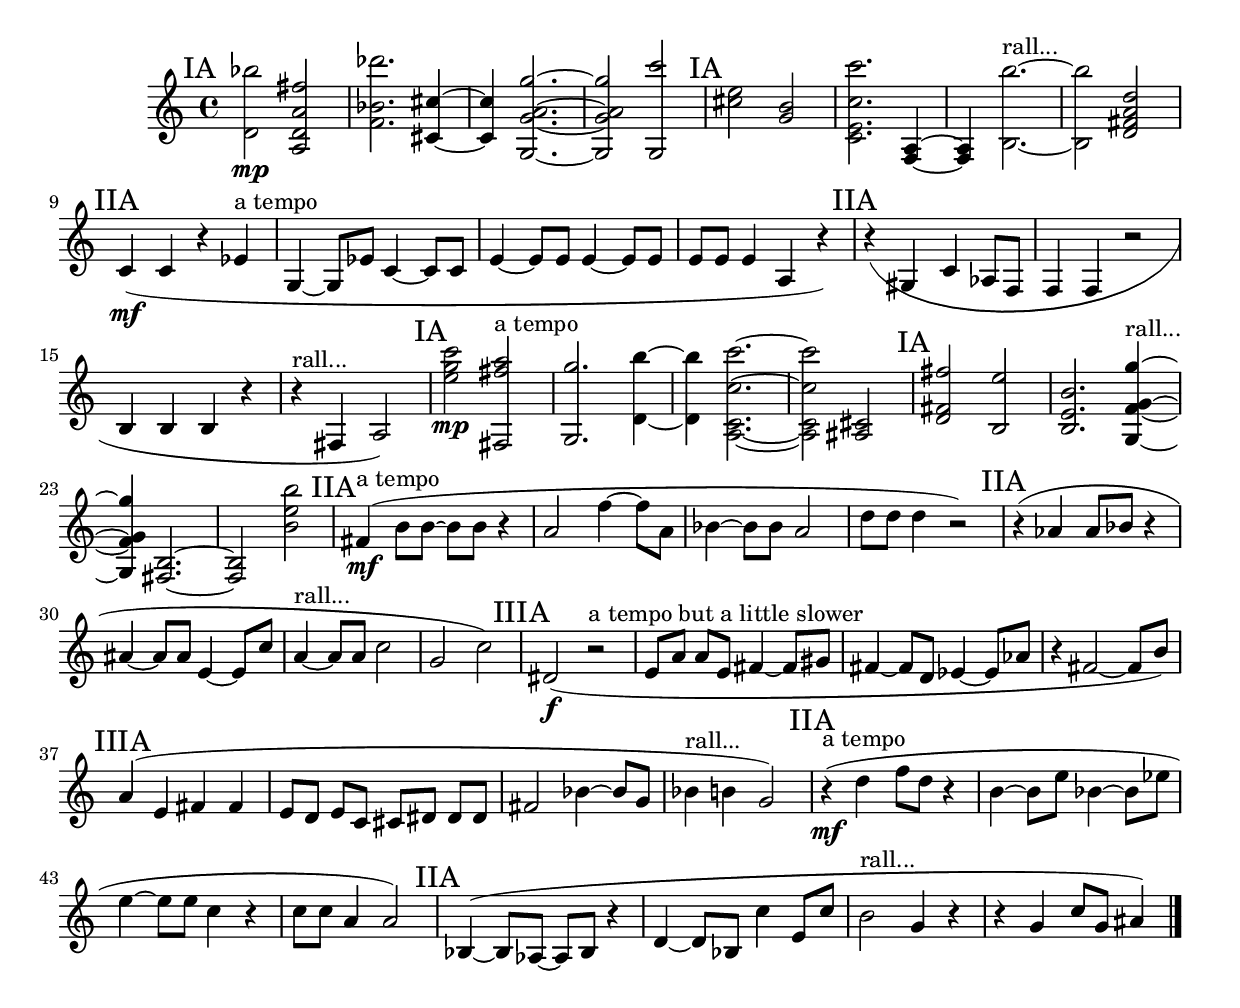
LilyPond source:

\new Voice {

|
\time 4/4
\mark "IA"
<d' bes'' >2 \mp
<fis'' d' a a' >2
|
<des''' f' bes' >2.
<cis'' cis' >4~
|
<cis'' cis' >4
<g a' g' g'' >2.~
|
<g a' g' g'' >2
<c''' g >2
|
\mark "IA"
<e'' cis'' >2
<g' b' >2
|
<e' c' c'' c''' >2.
<f a >4~
|
<f a >4
<b'' b >2.~ ^"rall..."
|
<b'' b >2
<fis' d' a' d'' >2
|
\mark "IIA"
<c' >4( \mf
<c' >4
r4
<ees' >4 ^"a tempo"
|
<g >4~
<g >8[
<ees' >8]
<c' >4~
<c' >8[
<c' >8]
|
<e' >4~
<e' >8[
<e' >8]
<e' >4~
<e' >8[
<e' >8]
|
<e' >8[
<e' >8]
<e' >4
<a >4
r4)
|
\mark "IIA"
r4(
<gis >4
<c' >4
<aes >8[
<f >8]
|
<f >4
<f >4
r2
|
<b >4
<b >4
<b >4
r4
|
r4 ^"rall..."
<fis >4
<a >2)
|
\mark "IA"
<g'' e'' c''' >2 \mp
<a'' fis fis'' >2 ^"a tempo"
|
<g g'' >2.
<d' b'' >4~
|
<d' b'' >4
<a c'' c''' c' >2.~
|
<a c'' c''' c' >2
<cis' ais >2
|
\mark "IA"
<fis'' fis' d' >2
<e'' b >2
|
<e' b b' >2.
<g f' g'' g' >4~ ^"rall..."
|
<g f' g'' g' >4
<fis b >2.~
|
<fis b >2
<b'' e'' b' >2
|
\mark "IIA"
<fis' >4( ^"a tempo" \mf
<b' >8[
<b' >8~]
<b' >8[
<b' >8]
r4
|
<a' >2
<f'' >4~
<f'' >8[
<a' >8]
|
<bes' >4~
<bes' >8[
<bes' >8]
<a' >2
|
<d'' >8[
<d'' >8]
<d'' >4
r2)
|
\mark "IIA"
r4(
<aes' >4
<aes' >8[
<bes' >8]
r4
|
<ais' >4~
<ais' >8[
<ais' >8]
<e' >4~
<e' >8[
<c'' >8]
|
<a' >4~ ^"rall..."
<a' >8[
<a' >8]
<c'' >2
|
<g' >2
<c'' >2)
|
\mark "IIIA"
<dis' >2( \f
r2 ^"a tempo but a little slower"
|
<e' >8[
<a' >8]
<a' >8[
<e' >8]
<fis' >4~
<fis' >8[
<gis' >8]
|
<fis' >4~
<fis' >8[
<d' >8]
<ees' >4~
<ees' >8[
<aes' >8]
|
r4
<fis' >2~
<fis' >8[
<b' >8])
|
\mark "IIIA"
<a' >4(
<e' >4
<fis' >4
<fis' >4
|
<e' >8[
<d' >8]
<e' >8[
<c' >8]
<cis' >8[
<dis' >8]
<dis' >8[
<dis' >8]
|
<fis' >2
<bes' >4~
<bes' >8[
<g' >8]
|
<bes' >4 ^"rall..."
<b' >4
<g' >2)
|
\mark "IIA"
r4( ^"a tempo" \mf
<d'' >4
<f'' >8[
<d'' >8]
r4
|
<b' >4~
<b' >8[
<e'' >8]
<bes' >4~
<bes' >8[
<ees'' >8]
|
<e'' >4~
<e'' >8[
<e'' >8]
<c'' >4
r4
|
<c'' >8[
<c'' >8]
<a' >4
<a' >2)
|
\mark "IIA"
<bes >4~(
<bes >8[
<aes >8~]
<aes >8[
<bes >8]
r4
|
<d' >4~
<d' >8[
<bes >8]
<c'' >4
<e' >8[
<c'' >8]
|
<b' >2 ^"rall..."
<g' >4
r4
|
r4
<g' >4
<c'' >8[
<g' >8]
<ais' >4)

\bar "|."
}